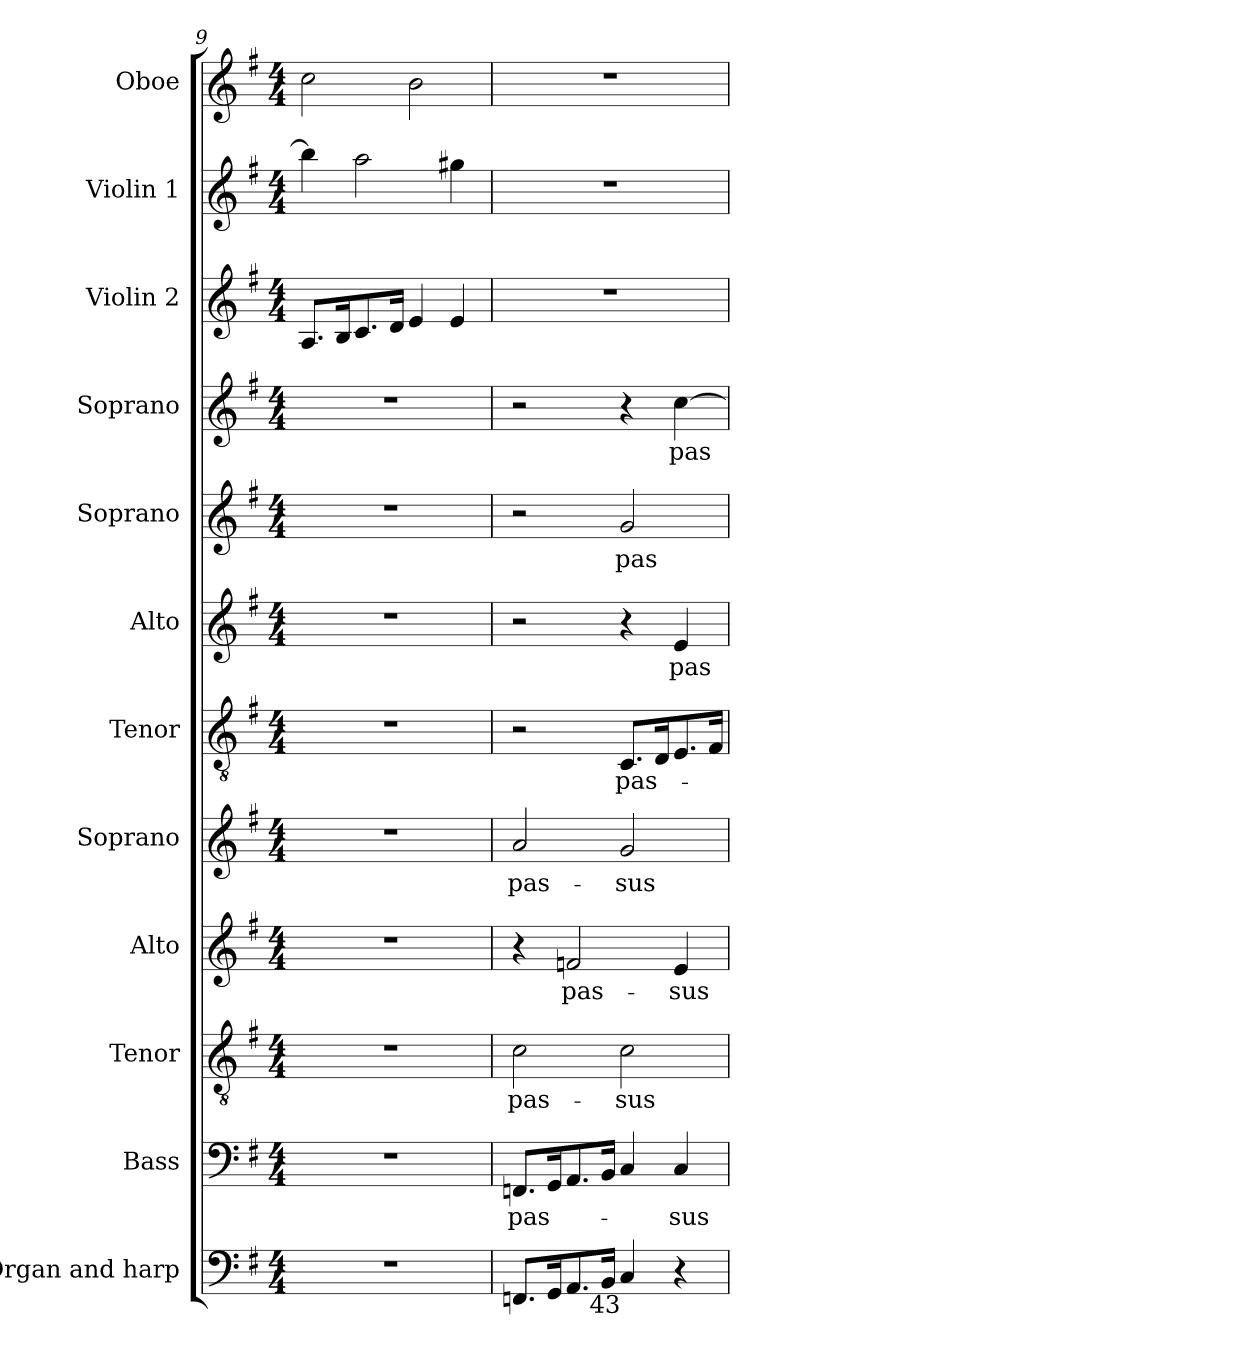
**kern	**kern	**text	**kern	**text	**kern	**text	**kern	**text	**kern	**text	**kern	**text	**kern	**text	**kern	**text	**kern	**kern	**kern
*part12	*part11	*part11	*part10	*part10	*part9	*part9	*part8	*part8	*part7	*part7	*part6	*part6	*part5	*part5	*part4	*part4	*part3	*part2	*part1
*staff12	*staff11	*staff11	*staff10	*staff10	*staff9	*staff9	*staff8	*staff8	*staff7	*staff7	*staff6	*staff6	*staff5	*staff5	*staff4	*staff4	*staff3	*staff2	*staff1
*I"Organ and harp	*I"Bass	*	*I"Tenor	*	*I"Alto	*	*I"Soprano	*	*I"Tenor	*	*I"Alto	*	*I"Soprano	*	*I"Soprano	*	*I"Violin 2	*I"Violin 1	*I"Oboe
*I'Org. & H.	*I'B.	*	*I'T.	*	*I'A.	*	*I'S.	*	*I'T.	*	*I'A.	*	*I'S.	*	*I'S.	*	*I'Vln. 2	*I'Vln. 1	*I'Ob.
*clefF4	*clefF4	*	*clefGv2	*	*clefG2	*	*clefG2	*	*clefGv2	*	*clefG2	*	*clefG2	*	*clefG2	*	*clefG2	*clefG2	*clefG2
*	*	*	*ITrd7c12	*	*	*	*	*	*ITrd7c12	*	*	*	*	*	*	*	*	*	*
*k[f#]	*k[f#]	*	*k[f#]	*	*k[f#]	*	*k[f#]	*	*k[f#]	*	*k[f#]	*	*k[f#]	*	*k[f#]	*	*k[f#]	*k[f#]	*k[f#]
*G:	*G:	*	*G:	*	*G:	*	*G:	*	*G:	*	*G:	*	*G:	*	*G:	*	*G:	*G:	*G:
*M4/4	*M4/4	*	*M4/4	*	*M4/4	*	*M4/4	*	*M4/4	*	*M4/4	*	*M4/4	*	*M4/4	*	*M4/4	*M4/4	*M4/4
=9	=9	=9	=9	=9	=9	=9	=9	=9	=9	=9	=9	=9	=9	=9	=9	=9	=9	=9	=9
1r	1r	.	1r	.	1r	.	1r	.	1r	.	1r	.	1r	.	1r	.	8.Ai/L	4bbi\]	2cci\
.	.	.	.	.	.	.	.	.	.	.	.	.	.	.	.	.	16Bi/k	.	.
.	.	.	.	.	.	.	.	.	.	.	.	.	.	.	.	.	8.ci/	2aai\	.
.	.	.	.	.	.	.	.	.	.	.	.	.	.	.	.	.	16di/Jk	.	.
.	.	.	.	.	.	.	.	.	.	.	.	.	.	.	.	.	4ei/	.	2bi\
.	.	.	.	.	.	.	.	.	.	.	.	.	.	.	.	.	4ei/	4gg#Xi\	.
=10	=10	=10	=10	=10	=10	=10	=10	=10	=10	=10	=10	=10	=10	=10	=10	=10	=10	=10	=10
!	!	!LO:LY:b:color=#000000	!	!	!	!	!	!	!	!	!	!	!	!	!	!	!	!	!
!	!	!	!	!LO:LY:b:color=#000000	!	!	!	!	!	!	!	!	!	!	!	!	!	!	!
!	!	!	!	!	!	!	!	!LO:LY:b:color=#000000	!	!	!	!	!	!	!	!	!	!	!
8.FFni/L	8.FFni/L	pas-	2Ci\	pas-	4r	.	2ai/	pas-	2r	.	2r	.	2r	.	2r	.	1r	1r	1r
16GGi/k	16GGi/k	.	.	.	.	.	.	.	.	.	.	.	.	.	.	.	.	.	.
!	!	!	!	!	!	!LO:LY:b:color=#000000	!	!	!	!	!	!	!	!	!	!	!	!	!
8.AAi/	8.AAi/	.	.	.	2fni/	pas-	.	.	.	.	.	.	.	.	.	.	.	.	.
16BBi/Jk	16BBi/Jk	.	.	.	.	.	.	.	.	.	.	.	.	.	.	.	.	.	.
!	!	!	!	!LO:LY:b:color=#000000	!	!	!	!	!	!	!	!	!	!	!	!	!	!	!
!	!	!	!	!	!	!	!	!LO:LY:b:color=#000000	!	!	!	!	!	!	!	!	!	!	!
!	!	!	!	!	!	!	!	!	!	!LO:LY:b:color=#000000	!	!	!	!	!	!	!	!	!
!LO:TX:b:rj:t=43	!	!	!	!	!	!	!	!	!	!	!	!	!	!	!	!	!	!	!
!	!	!	!	!	!	!	!	!	!	!	!	!	!	!LO:LY:b:color=#000000	!	!	!	!	!
4Ci/	4Ci/	.	2Ci\	-sus	.	.	2gi/	-sus	8.CCi/L	pas-	4r	.	2gi/	pas-	4r	.	.	.	.
.	.	.	.	.	.	.	.	.	16DDi/k	.	.	.	.	.	.	.	.	.	.
!	!	!LO:LY:b:color=#000000	!	!	!	!	!	!	!	!	!	!	!	!	!	!	!	!	!
!	!	!	!	!	!	!LO:LY:b:color=#000000	!	!	!	!	!	!	!	!	!	!	!	!	!
!	!	!	!	!	!	!	!	!	!	!	!	!LO:LY:b:color=#000000	!	!	!	!	!	!	!
!	!	!	!	!	!	!	!	!	!	!	!	!	!	!	!	!LO:LY:b:color=#000000	!	!	!
4r	4Ci/	-sus	.	.	4ei/	-sus	.	.	8.EEi/	.	4ei/	pas-	.	.	[4cci\	pas-	.	.	.
.	.	.	.	.	.	.	.	.	16FF#i/Jk	.	.	.	.	.	.	.	.	.	.
=	=	=	=	=	=	=	=	=	=	=	=	=	=	=	=	=	=	=	=
*-	*-	*-	*-	*-	*-	*-	*-	*-	*-	*-	*-	*-	*-	*-	*-	*-	*-	*-	*-
